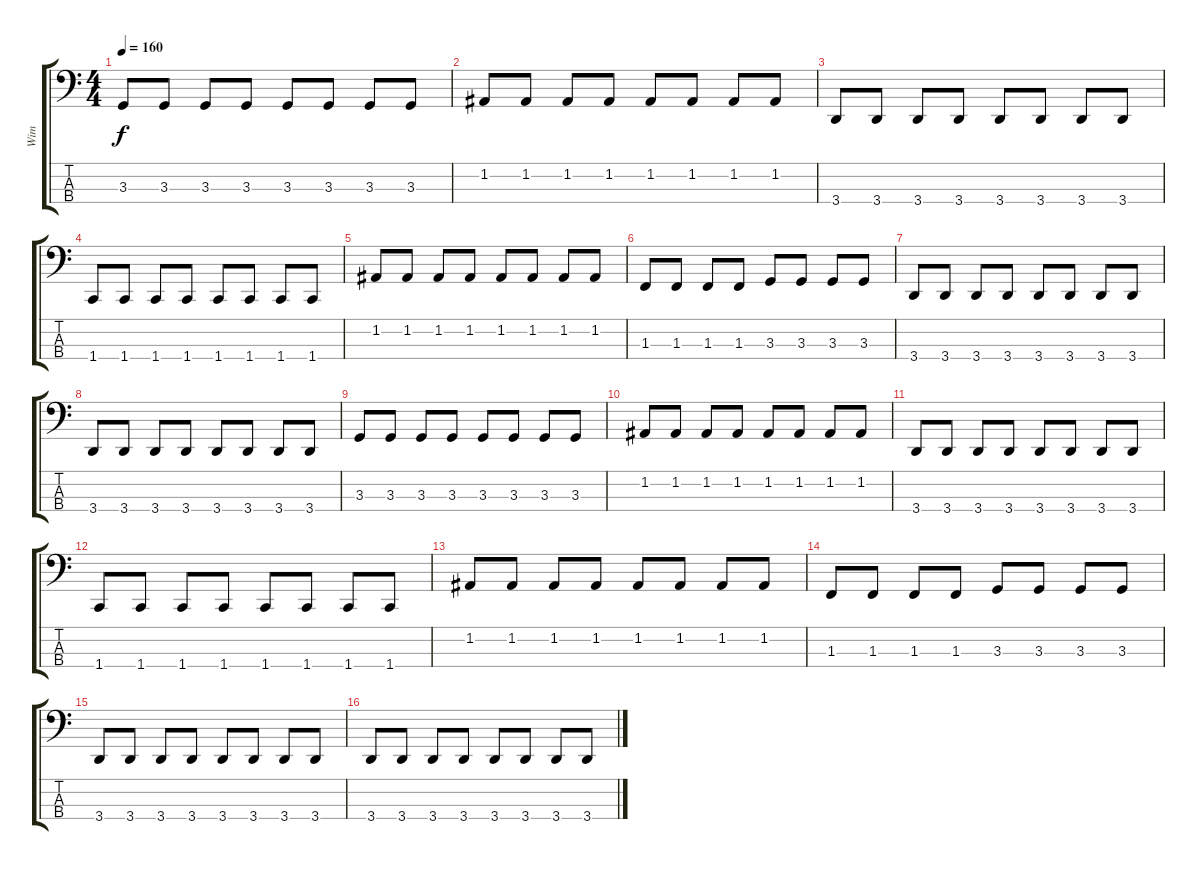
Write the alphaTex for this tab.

\track ("Wim" "Wim") {instrument electricbasspick}
\staff {score tabs}
\tuning (D2 A1 E1 B0) {hide}
\ts (4 4)
\tempo 160
\clef f4
\ks c
3.3.8{dy f} 3.3.8 3.3.8 3.3.8 3.3.8 3.3.8 3.3.8 3.3.8 |
1.2.8 1.2.8 1.2.8 1.2.8 1.2.8 1.2.8 1.2.8 1.2.8 |
3.4.8 3.4.8 3.4.8 3.4.8 3.4.8 3.4.8 3.4.8 3.4.8 |
1.4.8 1.4.8 1.4.8 1.4.8 1.4.8 1.4.8 1.4.8 1.4.8 |
1.2.8 1.2.8 1.2.8 1.2.8 1.2.8 1.2.8 1.2.8 1.2.8 |
1.3.8 1.3.8 1.3.8 1.3.8 3.3.8 3.3.8 3.3.8 3.3.8 |
3.4.8 3.4.8 3.4.8 3.4.8 3.4.8 3.4.8 3.4.8 3.4.8 |
3.4.8 3.4.8 3.4.8 3.4.8 3.4.8 3.4.8 3.4.8 3.4.8 |
3.3.8 3.3.8 3.3.8 3.3.8 3.3.8 3.3.8 3.3.8 3.3.8 |
1.2.8 1.2.8 1.2.8 1.2.8 1.2.8 1.2.8 1.2.8 1.2.8 |
3.4.8 3.4.8 3.4.8 3.4.8 3.4.8 3.4.8 3.4.8 3.4.8 |
1.4.8 1.4.8 1.4.8 1.4.8 1.4.8 1.4.8 1.4.8 1.4.8 |
1.2.8 1.2.8 1.2.8 1.2.8 1.2.8 1.2.8 1.2.8 1.2.8 |
1.3.8 1.3.8 1.3.8 1.3.8 3.3.8 3.3.8 3.3.8 3.3.8 |
3.4.8 3.4.8 3.4.8 3.4.8 3.4.8 3.4.8 3.4.8 3.4.8 |
3.4.8 3.4.8 3.4.8 3.4.8 3.4.8 3.4.8 3.4.8 3.4.8
